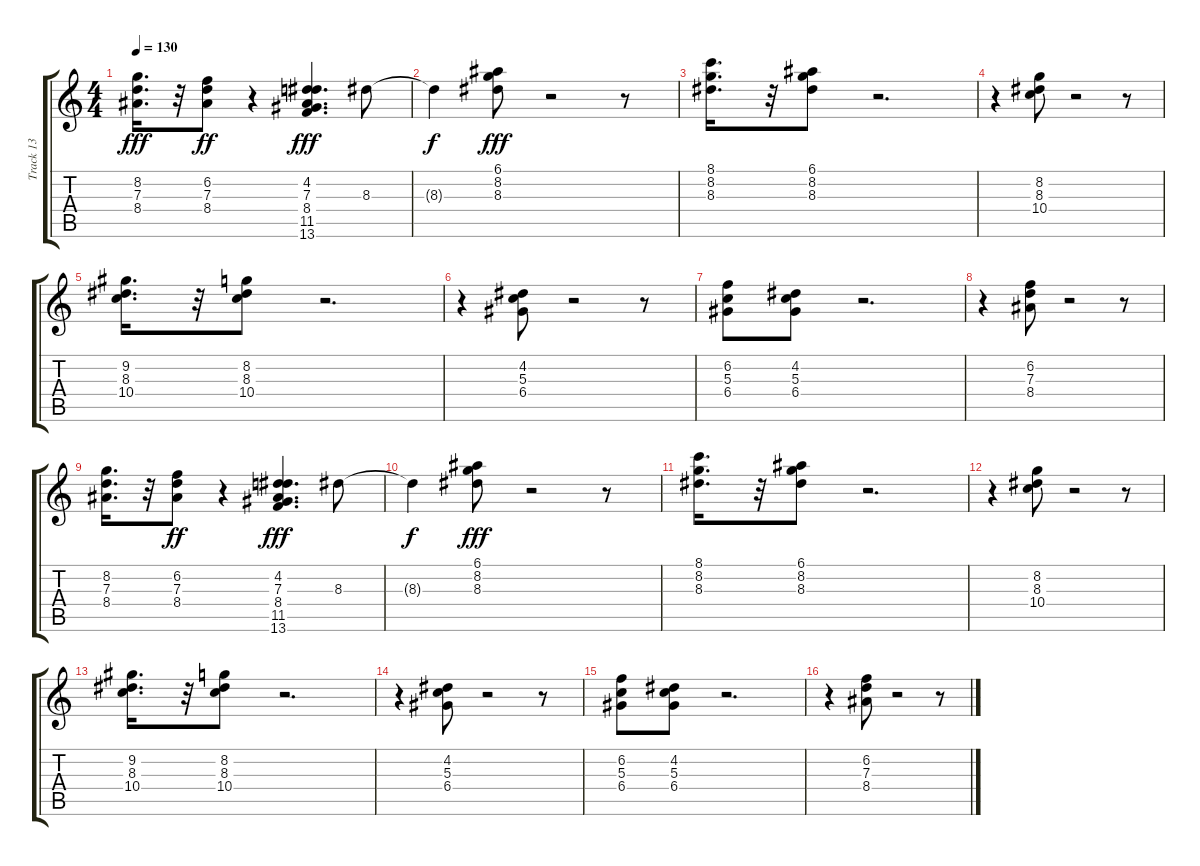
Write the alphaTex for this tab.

\track ("Track 13" "Track 13") {instrument acousticguitarnylon}
\staff {score tabs}
\tuning (E4 B3 G3 D3 A2 E2) {hide}
\ts (4 4)
\tempo 130
\clef g2
\ks c
(8.2 7.3 8.4).16{d dy fff} r.32 (6.2 7.3 8.4).8{dy ff} r.4 (4.2 7.3 8.4 11.5 13.6).4{d dy fff} 8.3.8 |
8.3{t}.4{dy f} (6.1 8.2 8.3).8{dy fff instrument acousticguitarnylon} r.2 r.8 |
(8.1 8.2 8.3).16{d} r.32 (6.1 8.2 8.3).8 r.2{d} |
r.4 (8.2 8.3 10.4).8 r.2 r.8 |
(9.2 8.3 10.4).16{d} r.32 (8.2 8.3 10.4).8 r.2{d} |
r.4 (4.2 5.3 6.4).8 r.2 r.8 |
(6.2 5.3 6.4).8 (4.2 5.3 6.4).8 r.2{d} |
r.4 (6.2 7.3 8.4).8 r.2 r.8 |
(8.2 7.3 8.4).16{d} r.32 (6.2 7.3 8.4).8{dy ff} r.4 (4.2 7.3 8.4 11.5 13.6).4{d dy fff} 8.3.8 |
8.3{t}.4{dy f} (6.1 8.2 8.3).8{dy fff instrument acousticguitarnylon} r.2 r.8 |
(8.1 8.2 8.3).16{d} r.32 (6.1 8.2 8.3).8 r.2{d} |
r.4 (8.2 8.3 10.4).8 r.2 r.8 |
(9.2 8.3 10.4).16{d} r.32 (8.2 8.3 10.4).8 r.2{d} |
r.4 (4.2 5.3 6.4).8 r.2 r.8 |
(6.2 5.3 6.4).8 (4.2 5.3 6.4).8 r.2{d} |
r.4 (6.2 7.3 8.4).8 r.2 r.8
